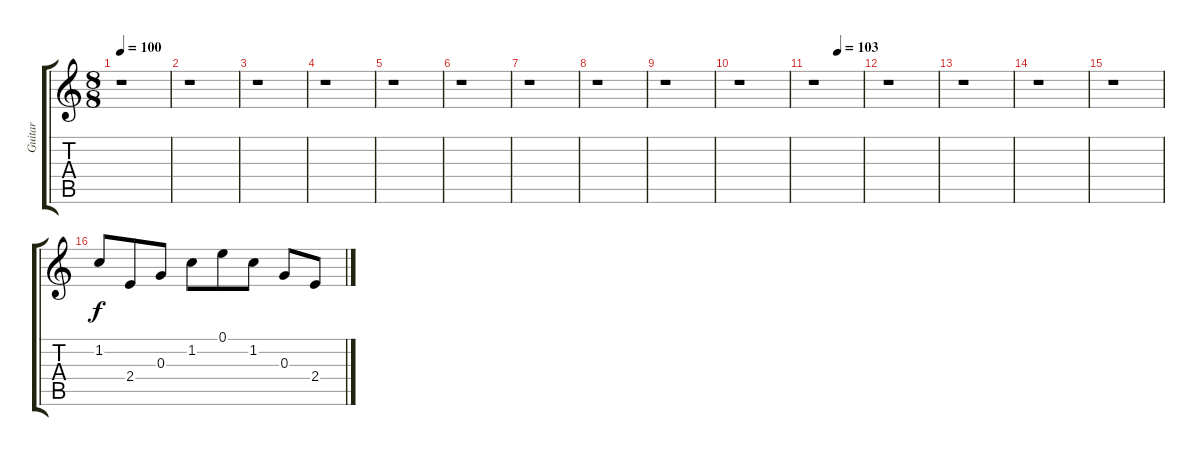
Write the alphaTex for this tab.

\track ("Guitar" "Guitar") {instrument electricguitarjazz}
\staff {score tabs}
\tuning (E4 B3 G3 D3 A2 E2) {hide}
\ts (8 8)
\tempo 100
\clef g2
\ks c
r.1{dy f} |
r.1 |
r.1 |
r.1 |
r.1 |
r.1 |
r.1 |
r.1 |
r.1 |
r.1 |
\tempo (103 0.5)
r.1 |
r.1 |
r.1 |
r.1 |
r.1 |
1.2.8{volume 11 balance 9 instrument electricguitarclean} 2.4.8 0.3.8 1.2.8 0.1.8 1.2.8 0.3.8 2.4.8
